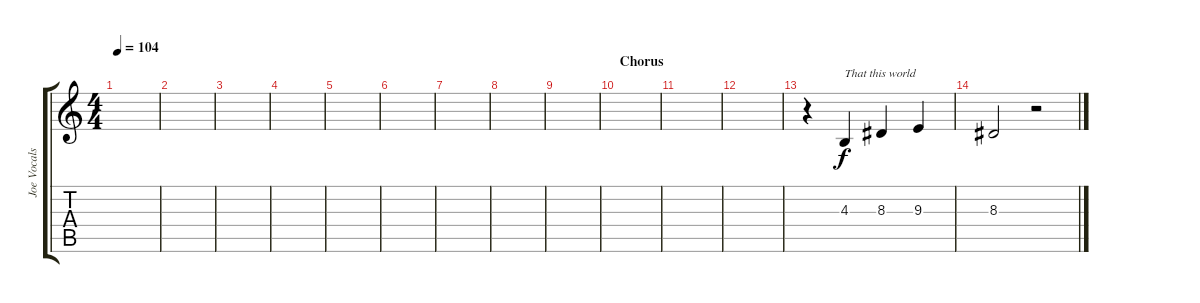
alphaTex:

\track ("Joe Vocals" "Joe Vocals") {instrument lead1square}
\staff {score tabs}
\tuning (E4 B3 G3 D3 A2 E2) {hide}
\ts (4 4)
\tempo 104
\clef g2
\ks c
|
|
|
|
|
|
|
|
|
\section ("" "Chorus")
|
|
|
r.4 4.3.4{txt "That this world"} 8.3.4 9.3.4 |
8.3.2 r.2
